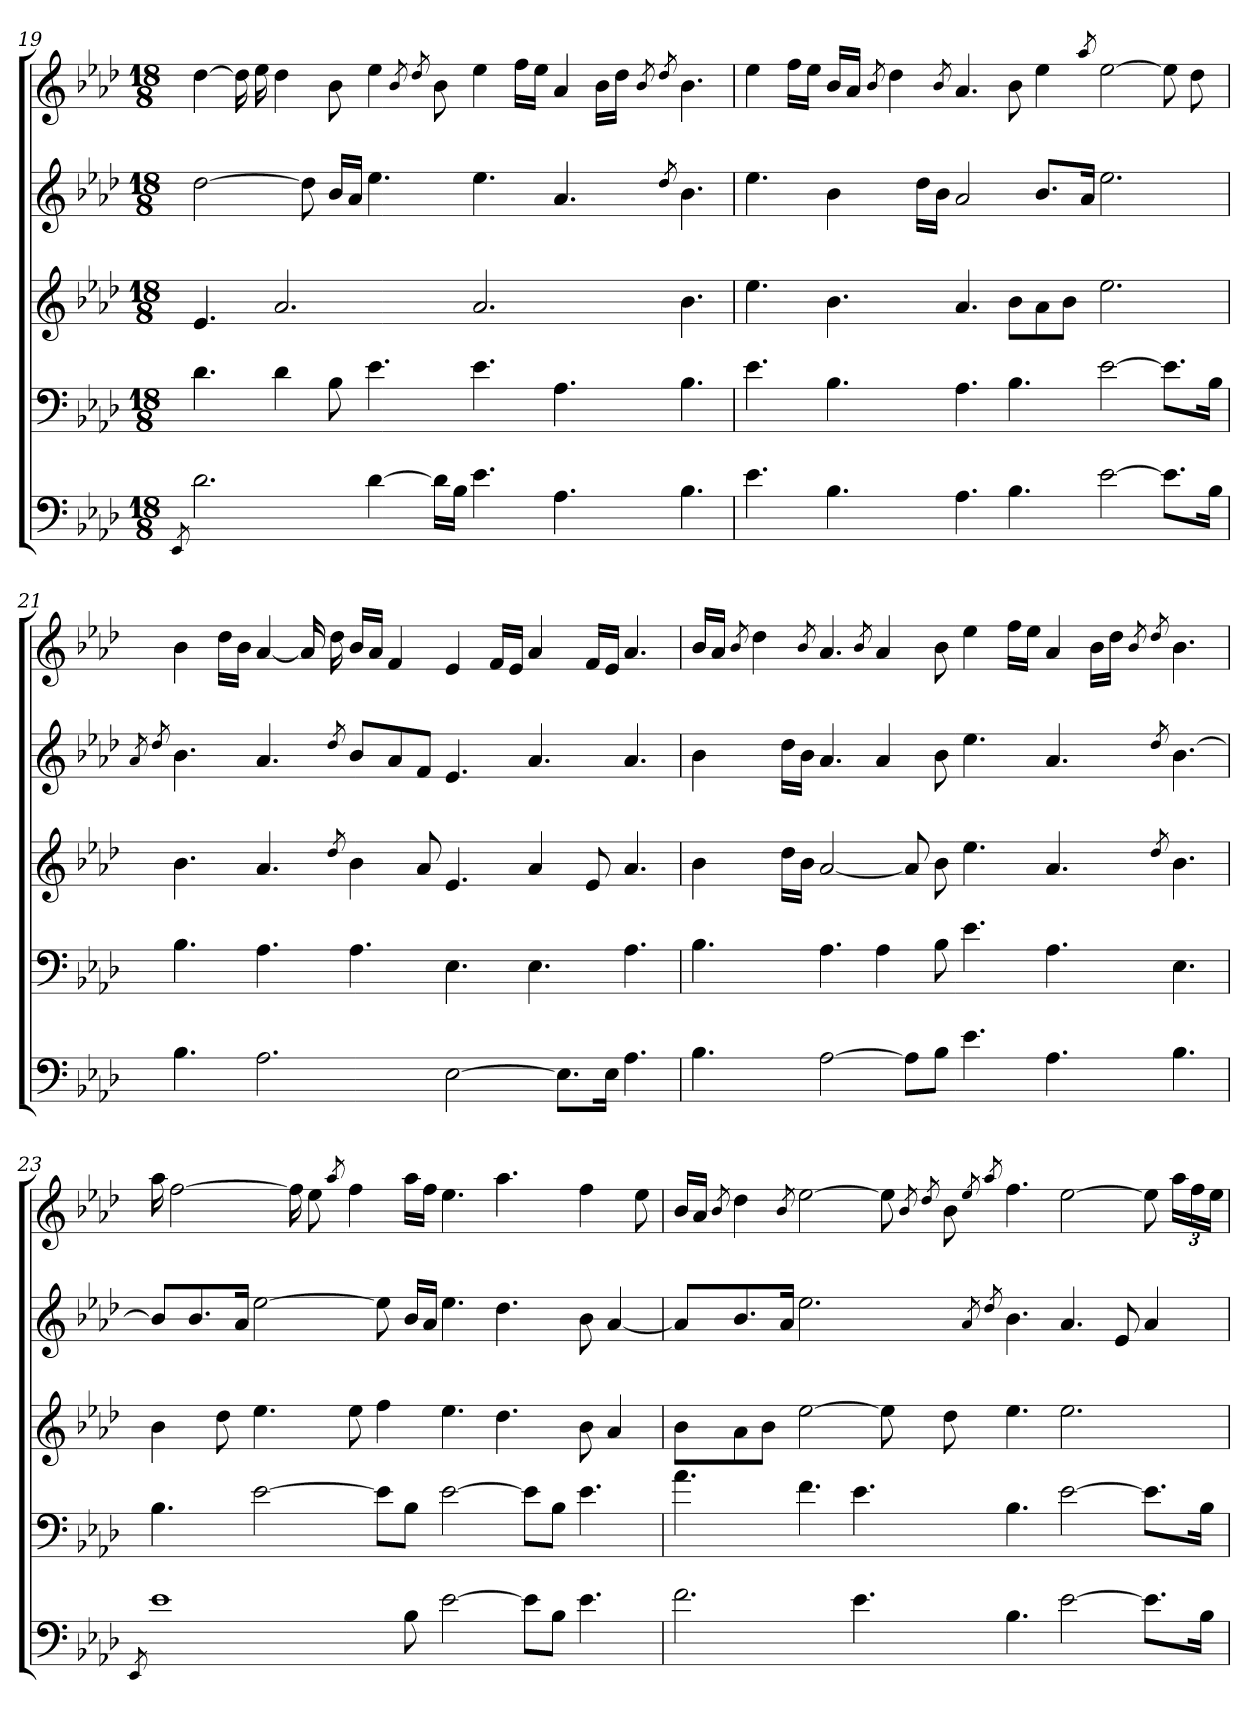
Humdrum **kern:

**kern	**kern	**kern	**kern	**kern
*part5	*part4	*part3	*part2	*part1
*staff5	*staff4	*staff3	*staff2	*staff1
*clefF4	*clefF4	*clefG2	*clefG2	*clefG2
*k[b-e-a-d-]	*k[b-e-a-d-]	*k[b-e-a-d-]	*k[b-e-a-d-]	*k[b-e-a-d-]
*M18/8	*M18/8	*M18/8	*M18/8	*M18/8
=19	=19	=19	=19	=19
8qEE-	.	.	.	.
2.d-	4.d-	4.e-	[2dd-	[4dd-
.	.	.	.	16dd-]
.	.	.	.	16ee-
.	4d-	2.a-	.	4dd-
.	.	.	8dd-]	.
.	8B-	.	16b-/LL	8b-
.	.	.	16a-/JJ	.
[4d-	4.e-	.	4.ee-	4ee-
.	.	.	.	8qb-
.	.	.	.	8qdd-
16d-\LL]	.	.	.	8b-
16B-\JJ	.	.	.	.
4.e-	4.e-	2.a-	4.ee-	4ee-
.	.	.	.	16ff\LL
.	.	.	.	16ee-\JJ
4.A-	4.A-	.	4.a-	4a-
.	.	.	.	16b-\LL
.	.	.	.	16dd-\JJ
.	.	.	.	8qb-
.	.	.	8qdd-	8qdd-
4.B-	4.B-	4.b-	4.b-	4.b-
=20	=20	=20	=20	=20
4.e-	4.e-	4.ee-	4.ee-	4ee-
.	.	.	.	16ff\LL
.	.	.	.	16ee-\JJ
4.B-	4.B-	4.b-	4b-	16b-/LL
.	.	.	.	16a-/JJ
.	.	.	.	8qb-
.	.	.	.	4dd-
.	.	.	16dd-\LL	.
.	.	.	16b-\JJ	.
.	.	.	.	8qb-
4.A-	4.A-	4.a-	2a-	4.a-
4.B-	4.B-	8b-\L	.	8b-
.	.	8a-\	8.b-/L	4ee-
.	.	8b-\J	.	.
.	.	.	16a-/Jk	.
.	.	.	.	8qaa-
[2e-	[2e-	2.ee-	2.ee-	[2ee-
8.e-\L]	8.e-\L]	.	.	8ee-]
.	.	.	.	8dd-
16B-\Jk	16B-\Jk	.	.	.
=21	=21	=21	=21	=21
.	.	.	8qa-	.
.	.	.	8qdd-	.
4.B-	4.B-	4.b-	4.b-	4b-
.	.	.	.	16dd-\LL
.	.	.	.	16b-\JJ
2.A-	4.A-	4.a-	4.a-	[4a-
.	.	.	.	16a-]
.	.	.	.	16dd-
.	.	8qdd-	8qdd-	.
.	4.A-	4b-	8b-/L	16b-/LL
.	.	.	.	16a-/JJ
.	.	.	8a-/	4f
.	.	8a-	8f/J	.
[2E-	4.E-	4.e-	4.e-	4e-
.	.	.	.	16f/LL
.	.	.	.	16e-/JJ
.	4.E-	4a-	4.a-	4a-
8.E-\L]	.	.	.	.
.	.	8e-	.	16f/LL
16E-\Jk	.	.	.	16e-/JJ
4.A-	4.A-	4.a-	4.a-	4.a-
=22	=22	=22	=22	=22
4.B-	4.B-	4b-	4b-	16b-/LL
.	.	.	.	16a-/JJ
.	.	.	.	8qb-
.	.	.	.	4dd-
.	.	16dd-\LL	16dd-\LL	.
.	.	16b-\JJ	16b-\JJ	.
.	.	.	.	8qb-
[2A-	4.A-	[2a-	4.a-	4.a-
.	.	.	.	8qb-
.	4A-	.	4a-	4a-
8A-\L]	.	8a-]	.	.
8B-\J	8B-	8b-	8b-	8b-
4.e-	4.e-	4.ee-	4.ee-	4ee-
.	.	.	.	16ff\LL
.	.	.	.	16ee-\JJ
4.A-	4.A-	4.a-	4.a-	4a-
.	.	.	.	16b-\LL
.	.	.	.	16dd-\JJ
.	.	.	.	8qb-
.	.	8qdd-	8qdd-	8qdd-
4.B-	4.E-	4.b-	[4.b-	4.b-
=23	=23	=23	=23	=23
8qEE-	.	.	.	.
1e-	4.B-	4b-	8b-/L]	16aa-
.	.	.	.	[2ff
.	.	.	8.b-/	.
.	.	8dd-	.	.
.	.	.	16a-/Jk	.
.	[2e-	4.ee-	[2ee-	.
.	.	.	.	16ff]
.	.	.	.	8ee-
.	.	.	.	8qaa-
.	.	8ee-	.	4ff
.	8e-\L]	4ff	8ee-]	.
8B-	8B-\J	.	16b-/LL	16aa-\LL
.	.	.	16a-/JJ	16ff\JJ
[2e-	[2e-	4.ee-	4.ee-	4.ee-
.	.	4.dd-	4.dd-	4.aa-
8e-\L]	8e-\L]	.	.	.
8B-\J	8B-\J	.	.	.
4.e-	4.e-	8b-	8b-	4ff
.	.	4a-	[4a-	.
.	.	.	.	8ee-
=24	=24	=24	=24	=24
2.f	4.a-	8b-\L	8a-/L]	16b-/LL
.	.	.	.	16a-/JJ
.	.	.	.	8qb-
.	.	8a-\	8.b-/	4dd-
.	.	8b-\J	.	.
.	.	.	16a-/Jk	.
.	.	.	.	8qb-
.	4.f	[2ee-	2.ee-	[2ee-
4.e-	4.e-	.	.	.
.	.	8ee-]	.	8ee-]
.	.	.	.	8qb-
.	.	.	.	8qdd-
.	.	8dd-	.	8b-
.	.	.	8qa-	8qee-
.	.	.	8qdd-	8qaa-
4.B-	4.B-	4.ee-	4.b-	4.ff
[2e-	[2e-	2.ee-	4.a-	[2ee-
.	.	.	8e-	.
8.e-\L]	8.e-\L]	.	4a-	8ee-]
.	.	.	.	24aa-\LL
.	.	.	.	24ff\
16B-\Jk	16B-\Jk	.	.	.
.	.	.	.	24ee-\JJ
=	=	=	=	=
*-	*-	*-	*-	*-
